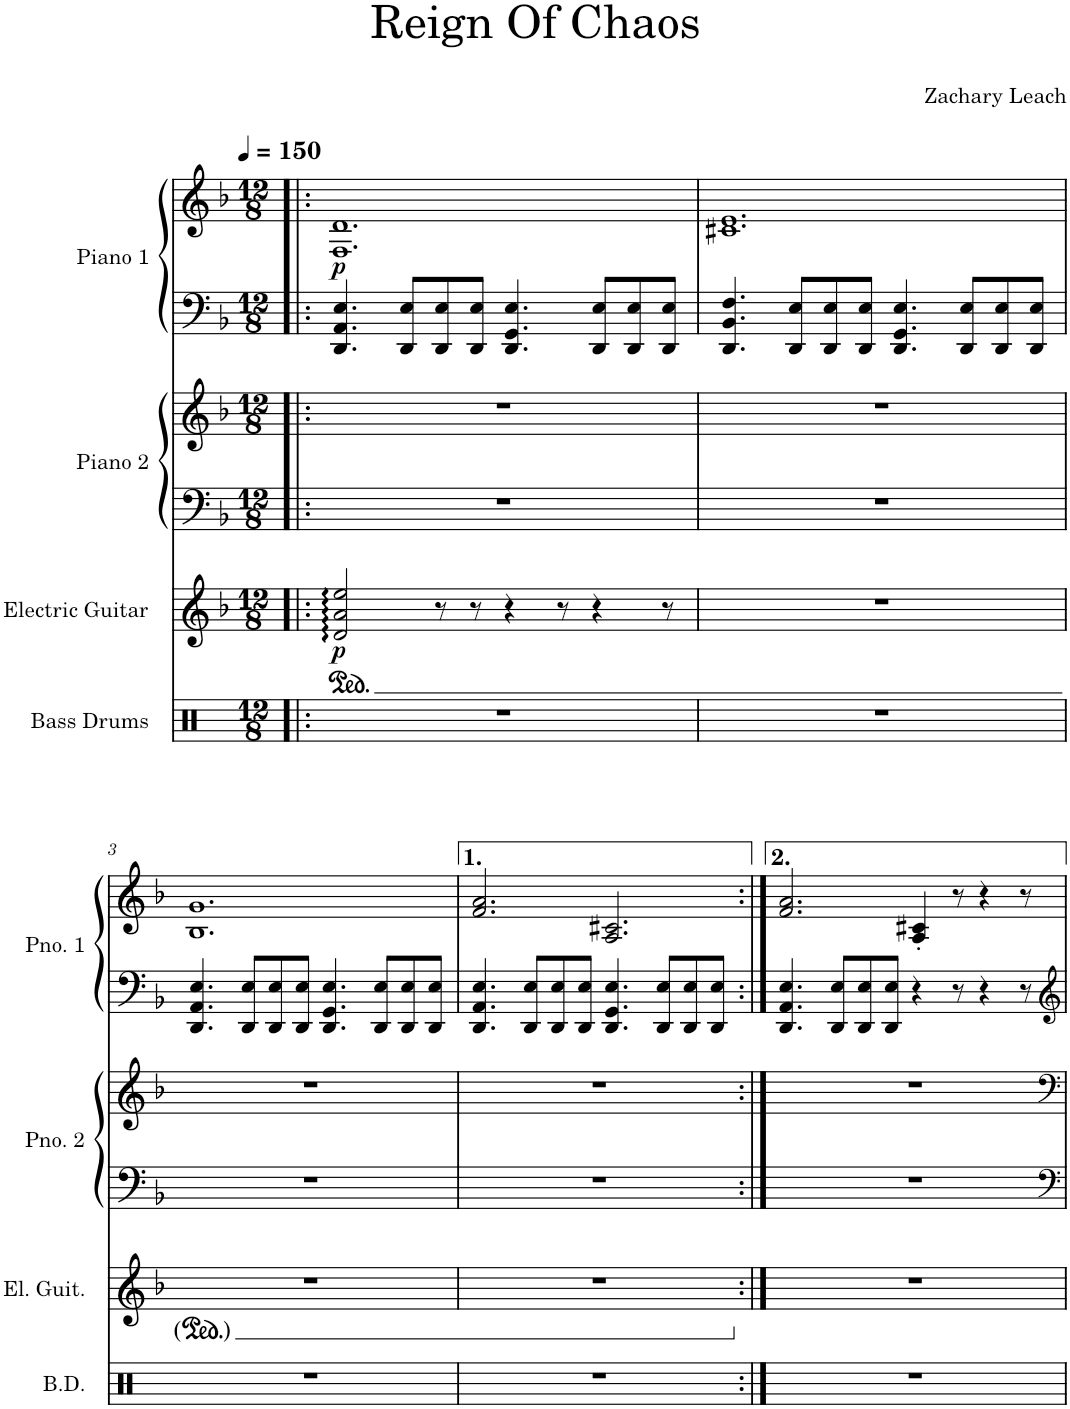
**kern	**kern	**dynam	**kern	**kern	**kern	**kern	**dynam
*part4	*part3	*part3	*part2	*part2	*part1	*part1	*part1
*staff6	*staff5	*staff5	*staff4	*staff3	*staff2	*staff1	*staff1/2
*I"Bass Drums	*I"Electric Guitar	*	*I"Piano 2	*	*I"Piano 1	*	*
*I'B.D.	*I'El. Guit.	*	*I'Pno. 2	*	*I'Pno. 1	*	*
*clefX	*clefG2	*	*clefF4	*clefG2	*clefF4	*clefG2	*
*	*Trd7c12	*	*	*	*	*	*
*k[]	*k[b-]	*	*k[b-]	*k[b-]	*k[b-]	*k[b-]	*
*M12/8	*M12/8	*	*M12/8	*M12/8	*M12/8	*M12/8	*
*MM150	*MM150	*	*MM150	*MM150	*MM150	*MM150	*
*	*ped	*	*	*	*	*	*
=1!|:	=1!|:	=1!|:	=1!|:	=1!|:	=1!|:	=1!|:	=1!|:
!	!	!LO:DY:b	!	!	!	!	!LO:DY:b
1.r	2d/: 2a/: 2ee/:	p	1.r	1.r	4.DD/ 4.AA/ 4.E/	1.F 1.d	p
.	.	.	.	.	8DD/ 8E/L	.	.
.	8r	.	.	.	8DD/ 8E/	.	.
.	8r	.	.	.	8DD/ 8E/J	.	.
.	4r	.	.	.	4.DD/ 4.GG/ 4.E/	.	.
.	8r	.	.	.	.	.	.
.	4r	.	.	.	8DD/ 8E/L	.	.
.	.	.	.	.	8DD/ 8E/	.	.
.	8r	.	.	.	8DD/ 8E/J	.	.
=2	=2	=2	=2	=2	=2	=2	=2
1.r	1.r	.	1.r	1.r	4.DD/ 4.BB-/ 4.F/	1.c#X 1.e	.
.	.	.	.	.	8DD/ 8E/L	.	.
.	.	.	.	.	8DD/ 8E/	.	.
.	.	.	.	.	8DD/ 8E/J	.	.
.	.	.	.	.	4.DD/ 4.GG/ 4.E/	.	.
.	.	.	.	.	8DD/ 8E/L	.	.
.	.	.	.	.	8DD/ 8E/	.	.
.	.	.	.	.	8DD/ 8E/J	.	.
!!LO:LB:g=z
=3	=3	=3	=3	=3	=3	=3	=3
1.r	1.r	.	1.r	1.r	4.DD/ 4.AA/ 4.E/	1.B- 1.g	.
.	.	.	.	.	8DD/ 8E/L	.	.
.	.	.	.	.	8DD/ 8E/	.	.
.	.	.	.	.	8DD/ 8E/J	.	.
.	.	.	.	.	4.DD/ 4.GG/ 4.E/	.	.
.	.	.	.	.	8DD/ 8E/L	.	.
.	.	.	.	.	8DD/ 8E/	.	.
.	.	.	.	.	8DD/ 8E/J	.	.
=4	=4	=4	=4	=4	=4	=4	=4
1.r	1.r	.	1.r	1.r	4.DD/ 4.AA/ 4.E/	2.f/ 2.a/	.
.	.	.	.	.	8DD/ 8E/L	.	.
.	.	.	.	.	8DD/ 8E/	.	.
.	.	.	.	.	8DD/ 8E/J	.	.
.	.	.	.	.	4.DD/ 4.GG/ 4.E/	2.A/ 2.c#X/	.
.	.	.	.	.	8DD/ 8E/L	.	.
.	.	.	.	.	8DD/ 8E/	.	.
.	.	.	.	.	8DD/ 8E/J	.	.
=5:|!	=5:|!	=5:|!	=5:|!	=5:|!	=5:|!	=5:|!	=5:|!
*	*Xped	*	*	*	*	*	*
1.r	1.r	.	1.r	1.r	4.DD/ 4.AA/ 4.E/	2.f/ 2.a/	.
.	.	.	.	.	8DD/ 8E/L	.	.
.	.	.	.	.	8DD/ 8E/	.	.
.	.	.	.	.	8DD/ 8E/J	.	.
.	.	.	.	.	4r	4A/' 4c#X/'	.
.	.	.	.	.	8r	8r	.
.	.	.	.	.	4r	4r	.
.	.	.	.	.	8r	8r	.
=	=	=	=	=	=	=	=
*-	*-	*-	*-	*-	*-	*-	*-
